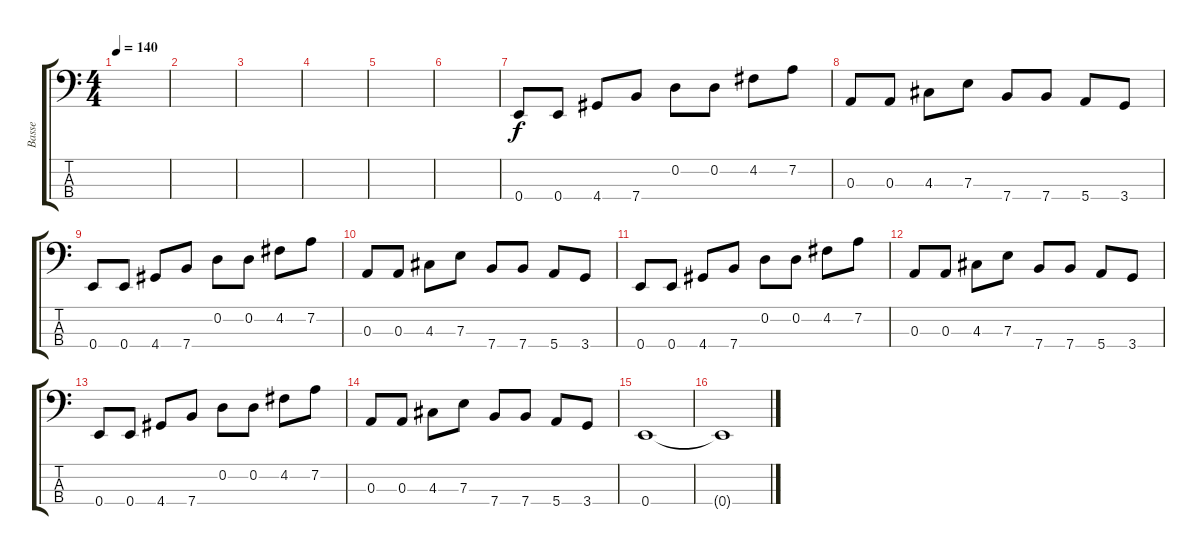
\track ("Basse" "Basse") {instrument acousticguitarnylon}
\staff {score tabs}
\tuning (G2 D2 A1 E1) {hide}
\ts (4 4)
\tempo 140
\clef f4
\ks c
|
|
|
|
|
|
0.4.8 0.4.8 4.4.8 7.4.8 0.2.8 0.2.8 4.2.8 7.2.8 |
0.3.8 0.3.8 4.3.8 7.3.8 7.4.8 7.4.8 5.4.8 3.4.8 |
0.4.8 0.4.8 4.4.8 7.4.8 0.2.8 0.2.8 4.2.8 7.2.8 |
0.3.8 0.3.8 4.3.8 7.3.8 7.4.8 7.4.8 5.4.8 3.4.8 |
0.4.8 0.4.8 4.4.8 7.4.8 0.2.8 0.2.8 4.2.8 7.2.8 |
0.3.8 0.3.8 4.3.8 7.3.8 7.4.8 7.4.8 5.4.8 3.4.8 |
0.4.8 0.4.8 4.4.8 7.4.8 0.2.8 0.2.8 4.2.8 7.2.8 |
0.3.8 0.3.8 4.3.8 7.3.8 7.4.8 7.4.8 5.4.8 3.4.8 |
0.4.1 |
0.4{t}.1
